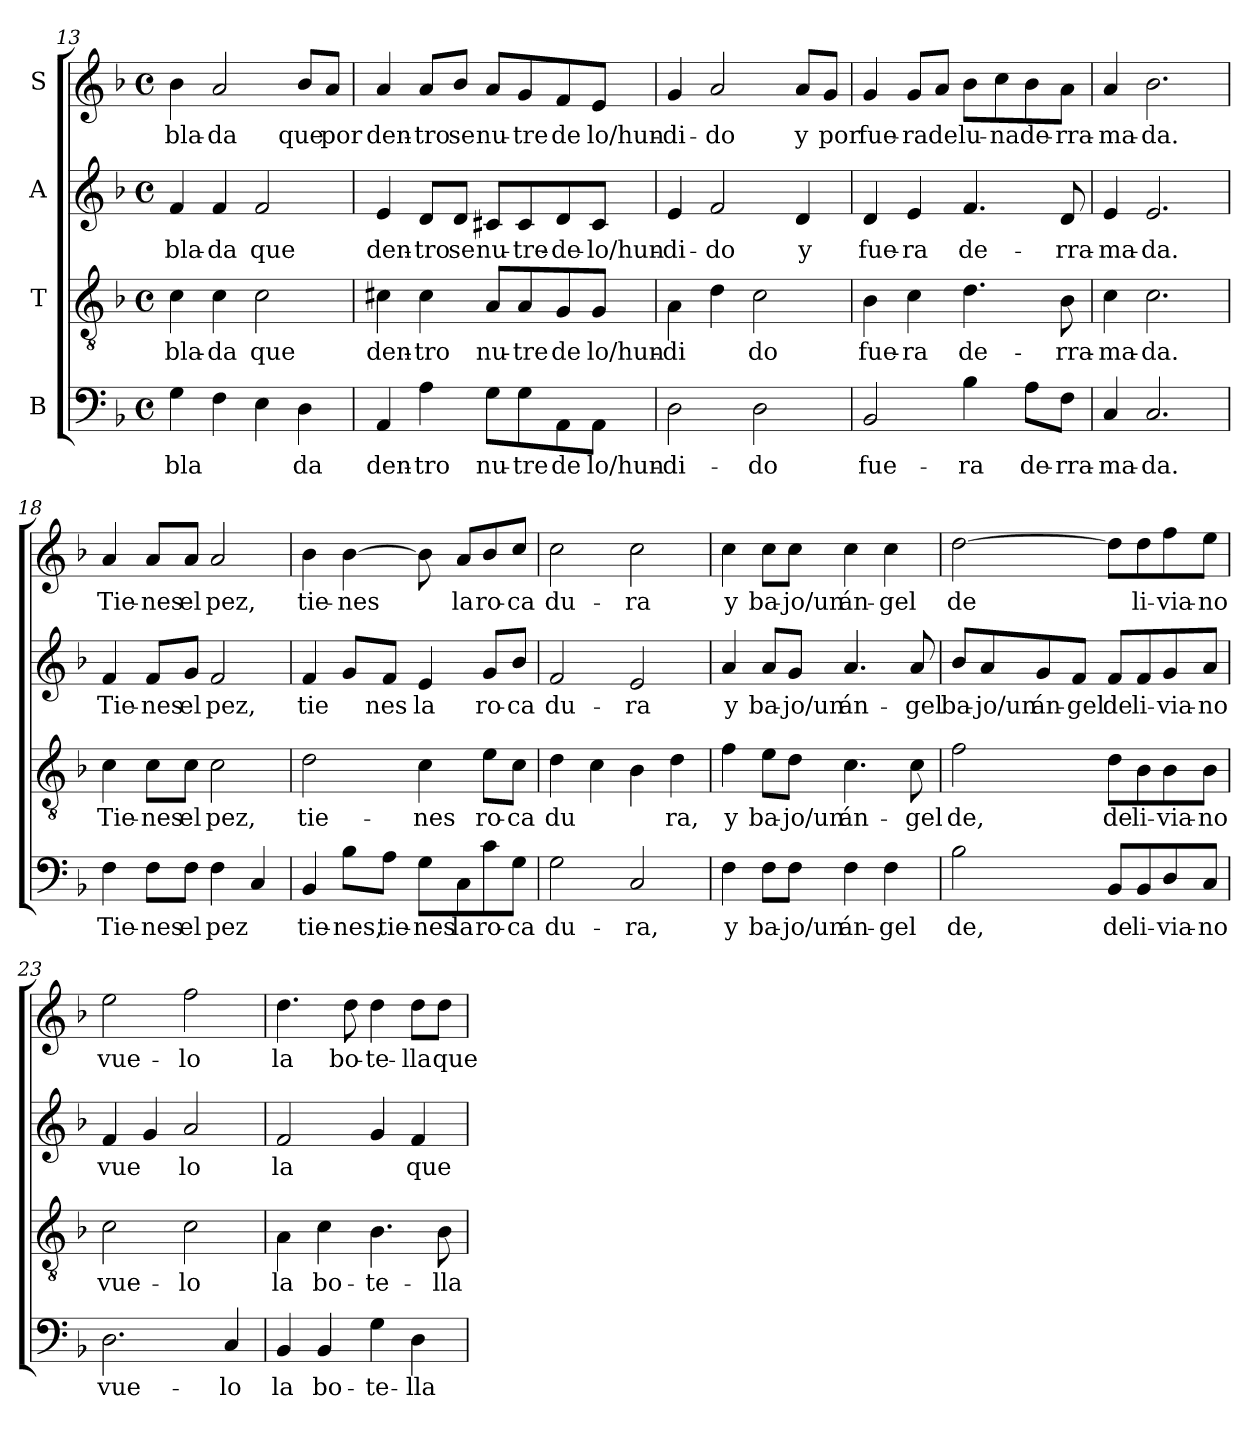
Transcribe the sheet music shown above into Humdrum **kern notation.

**kern	**text	**kern	**text	**kern	**text	**kern	**text
*part4	*part4	*part3	*part3	*part2	*part2	*part1	*part1
*staff4	*staff4	*staff3	*staff3	*staff2	*staff2	*staff1	*staff1
*I"B	*	*I"T	*	*I"A	*	*I"S	*
!!LO:PB:g=z
*clefF4	*	*clefGv2	*	*clefG2	*	*clefG2	*
*k[b-]	*	*k[b-]	*	*k[b-]	*	*k[b-]	*
*F:	*	*F:	*	*F:	*	*F:	*
*M4/4	*	*M4/4	*	*M4/4	*	*M4/4	*
*met(c)	*	*met(c)	*	*met(c)	*	*met(c)	*
=13	=13	=13	=13	=13	=13	=13	=13
!	!LO:LY:b	!	!LO:LY:b	!	!LO:LY:b	!	!LO:LY:b
4G\	-bla	4c\	-bla-	4f/	-bla-	4b-\	-bla-
!	!	!	!LO:LY:b	!	!LO:LY:b	!	!LO:LY:b
4F\	.	4c\	-da	4f/	-da	2a/	-da
!	!	!	!LO:LY:b	!	!LO:LY:b	!	!
4E\	.	2c\	que	2f/	que	.	.
!	!LO:LY:b	!	!	!	!	!	!LO:LY:b
4D\	da	.	.	.	.	8b-/L	que
!	!	!	!	!	!	!	!LO:LY:b
.	.	.	.	.	.	8a/J	por
=14	=14	=14	=14	=14	=14	=14	=14
!	!LO:LY:b	!	!LO:LY:b	!	!LO:LY:b	!	!LO:LY:b
4AA/	den-	4c#X\	den-	4e/	den-	4a/	den-
!	!LO:LY:b	!	!LO:LY:b	!	!LO:LY:b	!	!LO:LY:b
4A\	-tro	4c#\	-tro	8d/L	-tro	8a/L	-tro
!	!	!	!	!	!LO:LY:b	!	!LO:LY:b
.	.	.	.	8d/J	se	8b-/J	se
!	!LO:LY:b	!	!LO:LY:b	!	!LO:LY:b	!	!LO:LY:b
8G\L	nu-	8A/L	nu-	8c#X/L	nu-	8a/L	nu-
!	!LO:LY:b	!	!LO:LY:b	!	!LO:LY:b	!	!LO:LY:b
8G\	-tre	8A/	-tre	8c#/	-tre-	8g/	-tre
!	!LO:LY:b	!	!LO:LY:b	!	!LO:LY:b	!	!LO:LY:b
8AA\	de	8G/	de	8d/	-de-	8f/	de
!	!LO:LY:b	!	!LO:LY:b	!	!LO:LY:b	!	!LO:LY:b
8AA\J	lo/hun-	8G/J	lo/hun-	8c#/J	-lo/hun-	8e/J	lo/hun-
=15	=15	=15	=15	=15	=15	=15	=15
!	!LO:LY:b	!	!LO:LY:b	!	!LO:LY:b	!	!LO:LY:b
2D\	-di-	4A\	-di	4e/	-di-	4g/	-di-
!	!	!	!	!	!LO:LY:b	!	!LO:LY:b
.	.	4d\	.	2f/	-do	2a/	-do
!	!LO:LY:b	!	!LO:LY:b	!	!	!	!
2D\	-do	2c\	do	.	.	.	.
!	!	!	!	!	!LO:LY:b	!	!LO:LY:b
.	.	.	.	4d/	y	8a/L	y
!	!	!	!	!	!	!	!LO:LY:b
.	.	.	.	.	.	8g/J	por
=16	=16	=16	=16	=16	=16	=16	=16
!	!LO:LY:b	!	!LO:LY:b	!	!LO:LY:b	!	!LO:LY:b
2BB-/	fue-	4B-\	fue-	4d/	fue-	4g/	fue-
!	!	!	!LO:LY:b	!	!LO:LY:b	!	!LO:LY:b
.	.	4c\	-ra	4e/	-ra	8g/L	-ra
!	!	!	!	!	!	!	!LO:LY:b
.	.	.	.	.	.	8a/J	de
!	!LO:LY:b	!	!LO:LY:b	!	!LO:LY:b	!	!LO:LY:b
4B-\	-ra	4.d\	de-	4.f/	de-	8b-\L	lu-
!	!	!	!	!	!	!	!LO:LY:b
.	.	.	.	.	.	8cc\	-na
!	!LO:LY:b	!	!	!	!	!	!LO:LY:b
8A\L	de-	.	.	.	.	8b-\	de-
!	!LO:LY:b	!	!LO:LY:b	!	!LO:LY:b	!	!LO:LY:b
8F\J	-rra-	8B-\	-rra-	8d/	-rra-	8a\J	-rra-
!!LO:LB:g=z
=17	=17	=17	=17	=17	=17	=17	=17
!	!LO:LY:b	!	!LO:LY:b	!	!LO:LY:b	!	!LO:LY:b
4C/	-ma-	4c\	-ma-	4e/	-ma-	4a/	-ma-
!	!LO:LY:b	!	!LO:LY:b	!	!LO:LY:b	!	!LO:LY:b
2.C/	-da.	2.c\	-da.	2.e/	-da.	2.b-\	-da.
=18	=18	=18	=18	=18	=18	=18	=18
!	!LO:LY:b	!	!LO:LY:b	!	!LO:LY:b	!	!LO:LY:b
4F\	Tie-	4c\	Tie-	4f/	Tie-	4a/	Tie-
!	!LO:LY:b	!	!LO:LY:b	!	!LO:LY:b	!	!LO:LY:b
8F\L	-nes	8c\L	-nes	8f/L	-nes	8a/L	-nes
!	!LO:LY:b	!	!LO:LY:b	!	!LO:LY:b	!	!LO:LY:b
8F\J	el	8c\J	el	8g/J	el	8a/J	el
!	!LO:LY:b	!	!LO:LY:b	!	!LO:LY:b	!	!LO:LY:b
4F\	pez	2c\	pez,	2f/	pez,	2a/	pez,
4C/	.	.	.	.	.	.	.
=19	=19	=19	=19	=19	=19	=19	=19
!	!LO:LY:b	!	!LO:LY:b	!	!LO:LY:b	!	!LO:LY:b
4BB-/	tie-	2d\	tie-	4f/	tie	4b-\	tie-
!	!LO:LY:b	!	!	!	!	!	!LO:LY:b
8B-\L	-nes,	.	.	8g/L	.	[>4b-\	-nes
!	!LO:LY:b	!	!	!	!LO:LY:b	!	!
8A\J	tie-	.	.	8f/J	nes	.	.
!	!LO:LY:b	!	!LO:LY:b	!	!LO:LY:b	!	!
8G\L	-nes	4c\	-nes	4e/	la	8b-\]	.
!	!LO:LY:b	!	!	!	!	!	!LO:LY:b
8C\	la	.	.	.	.	8a/L	la
!	!LO:LY:b	!	!LO:LY:b	!	!LO:LY:b	!	!LO:LY:b
8c\	ro-	8e\L	ro-	8g/L	ro-	8b-/	ro-
!	!LO:LY:b	!	!LO:LY:b	!	!LO:LY:b	!	!LO:LY:b
8G\J	-ca	8c\J	-ca	8b-/J	-ca	8cc/J	-ca
=20	=20	=20	=20	=20	=20	=20	=20
!	!LO:LY:b	!	!LO:LY:b	!	!LO:LY:b	!	!LO:LY:b
2G\	du-	4d\	du	2f/	du-	2cc\	du-
.	.	4c\	.	.	.	.	.
!	!LO:LY:b	!	!	!	!LO:LY:b	!	!LO:LY:b
2C/	-ra,	4B-\	.	2e/	-ra	2cc\	-ra
!	!	!	!LO:LY:b	!	!	!	!
.	.	4d\	ra,	.	.	.	.
=21	=21	=21	=21	=21	=21	=21	=21
!	!LO:LY:b	!	!LO:LY:b	!	!LO:LY:b	!	!LO:LY:b
4F\	y	4f\	y	4a/	y	4cc\	y
!	!LO:LY:b	!	!LO:LY:b	!	!LO:LY:b	!	!LO:LY:b
8F\L	ba-	8e\L	ba-	8a/L	ba-	8cc\L	ba-
!	!LO:LY:b	!	!LO:LY:b	!	!LO:LY:b	!	!LO:LY:b
8F\J	-jo/un	8d\J	-jo/un	8g/J	-jo/un	8cc\J	-jo/un
!	!LO:LY:b	!	!LO:LY:b	!	!LO:LY:b	!	!LO:LY:b
4F\	án-	4.c\	án-	4.a/	án-	4cc\	án-
!	!LO:LY:b	!	!	!	!	!	!LO:LY:b
4F\	-gel	.	.	.	.	4cc\	-gel
!	!	!	!LO:LY:b	!	!LO:LY:b	!	!
.	.	8c\	-gel	8a/	-gel	.	.
!!LO:LB:g=z
=22	=22	=22	=22	=22	=22	=22	=22
!	!LO:LY:b	!	!LO:LY:b	!	!LO:LY:b	!	!LO:LY:b
2B-\	de,	2f\	de,	8b-/L	ba-	[>2dd\	de
!	!	!	!	!	!LO:LY:b	!	!
.	.	.	.	8a/	-jo/un	.	.
!	!	!	!	!	!LO:LY:b	!	!
.	.	.	.	8g/	án-	.	.
!	!	!	!	!	!LO:LY:b	!	!
.	.	.	.	8f/J	-gel	.	.
!	!LO:LY:b	!	!LO:LY:b	!	!LO:LY:b	!	!
8BB-/L	de	8d\L	de	8f/L	de	8dd\L]	.
!	!LO:LY:b	!	!LO:LY:b	!	!LO:LY:b	!	!LO:LY:b
8BB-/	li-	8B-\	li-	8f/	li-	8dd\	li-
!	!LO:LY:b	!	!LO:LY:b	!	!LO:LY:b	!	!LO:LY:b
8D/	-via-	8B-\	-via-	8g/	-via-	8ff\	-via-
!	!LO:LY:b	!	!LO:LY:b	!	!LO:LY:b	!	!LO:LY:b
8C/J	-no	8B-\J	-no	8a/J	-no	8ee\J	-no
=23	=23	=23	=23	=23	=23	=23	=23
!	!LO:LY:b	!	!LO:LY:b	!	!LO:LY:b	!	!LO:LY:b
2.D\	vue-	2c\	vue-	4f/	vue	2ee\	vue-
.	.	.	.	4g/	.	.	.
!	!	!	!LO:LY:b	!	!LO:LY:b	!	!LO:LY:b
.	.	2c\	-lo	2a/	lo	2ff\	-lo
!	!LO:LY:b	!	!	!	!	!	!
4C/	-lo	.	.	.	.	.	.
=24	=24	=24	=24	=24	=24	=24	=24
!	!LO:LY:b	!	!LO:LY:b	!	!LO:LY:b	!	!LO:LY:b
4BB-/	la	4A\	la	2f/	la	4.dd\	la
!	!LO:LY:b	!	!LO:LY:b	!	!	!	!
4BB-/	bo-	4c\	bo-	.	.	.	.
!	!	!	!	!	!	!	!LO:LY:b
.	.	.	.	.	.	8dd\	bo-
!	!LO:LY:b	!	!LO:LY:b	!	!	!	!LO:LY:b
4G\	-te-	4.B-\	-te-	4g/	.	4dd\	-te-
!	!LO:LY:b	!	!	!	!LO:LY:b	!	!LO:LY:b
4D\	-lla	.	.	4f/	que	8dd\L	-lla
!	!	!	!LO:LY:b	!	!	!	!LO:LY:b
.	.	8B-\	-lla	.	.	8dd\J	que
=	=	=	=	=	=	=	=
*-	*-	*-	*-	*-	*-	*-	*-
